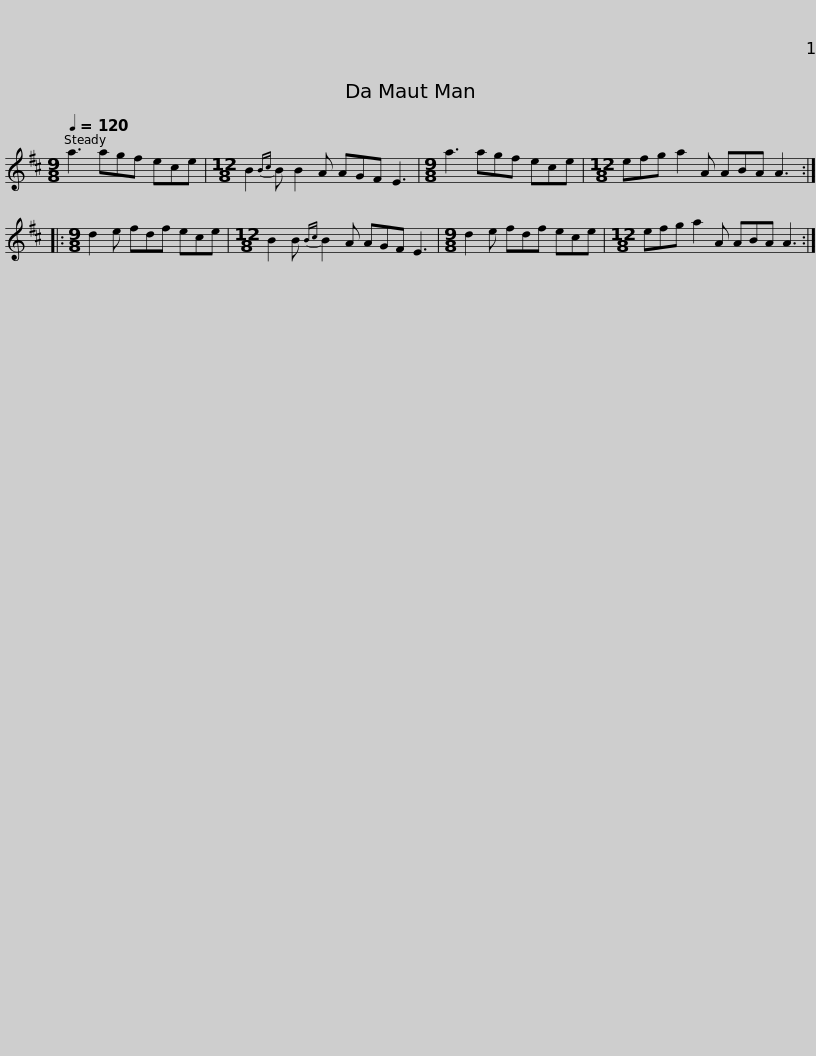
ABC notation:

X:1
L:1/8
Q:1/4=120
M:9/8
I:linebreak $
K:D
V:1 treble
V:1
 a3 agf ece |[M:12/8] B2{Bc} B B2 A AGF E3 |[M:9/8] a3 agf ece |[M:12/8] efg a2 A ABA A3 ::$[M:9/8] d2 e fdf ece | %5
[M:12/8] B2 B{Bc} B2 A AGF E3 |[M:9/8] d2 e fdf ece |$[M:12/8] efg a2 A ABA A3 :| %8
